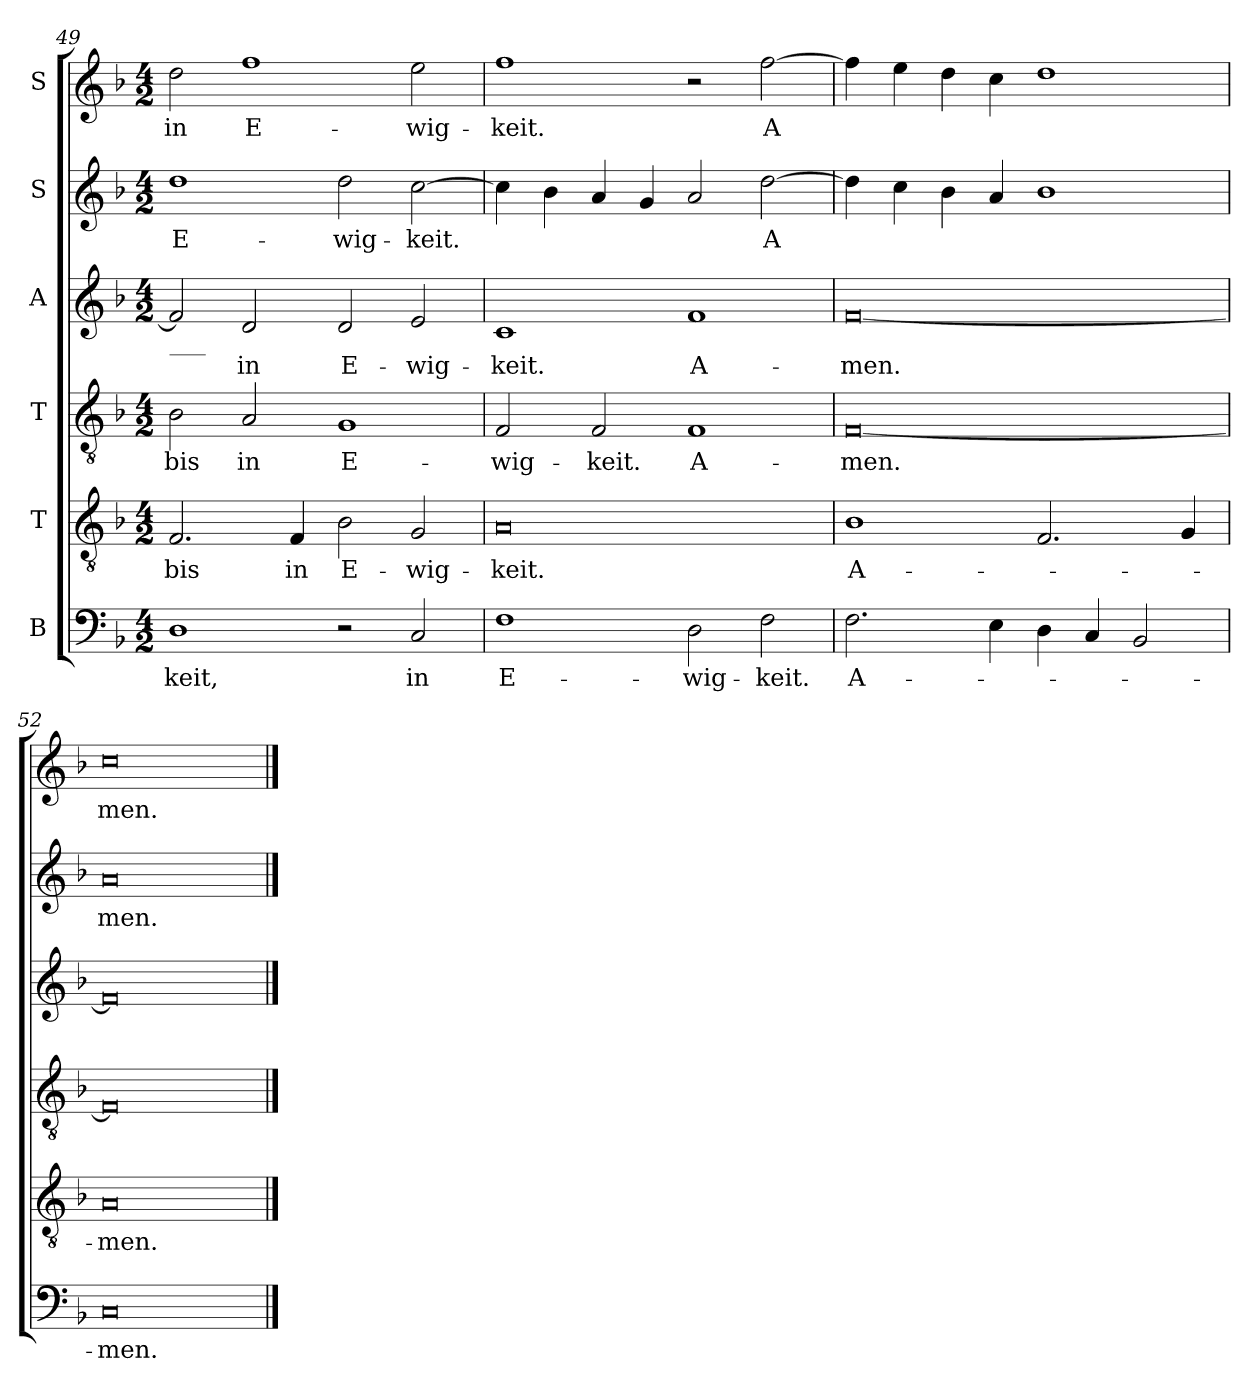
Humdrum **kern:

**kern	**text	**kern	**text	**kern	**text	**kern	**text	**kern	**text	**kern	**text
*part6	*part6	*part5	*part5	*part4	*part4	*part3	*part3	*part2	*part2	*part1	*part1
*staff6	*staff6	*staff5	*staff5	*staff4	*staff4	*staff3	*staff3	*staff2	*staff2	*staff1	*staff1
*I"B	*	*I"T	*	*I"T	*	*I"A	*	*I"S	*	*I"S	*
!!LO:LB:g=z
*clefF4	*	*clefGv2	*	*clefGv2	*	*clefG2	*	*clefG2	*	*clefG2	*
*k[b-]	*	*k[b-]	*	*k[b-]	*	*k[b-]	*	*k[b-]	*	*k[b-]	*
*F:	*	*F:	*	*F:	*	*F:	*	*F:	*	*F:	*
*M4/2	*	*M4/2	*	*M4/2	*	*M4/2	*	*M4/2	*	*M4/2	*
=49	=49	=49	=49	=49	=49	=49	=49	=49	=49	=49	=49
!	!	!	!	!	!	!LO:TX:b:t=___	!	!	!	!	!
!	!LO:LY:b	!	!LO:LY:b	!	!LO:LY:b	!	!	!	!LO:LY:b	!	!LO:LY:b
1D	-keit,	2.F	bis	2B-	bis	2f]	.	1dd	E-	2dd	in
!	!	!	!	!	!LO:LY:b	!	!LO:LY:b	!	!	!	!LO:LY:b
.	.	.	.	2A	in	2d	in	.	.	1ff	E-
!	!	!	!LO:LY:b	!	!	!	!	!	!	!	!
.	.	4F	in	.	.	.	.	.	.	.	.
!	!	!	!LO:LY:b	!	!LO:LY:b	!	!LO:LY:b	!	!LO:LY:b	!	!
2r	.	2B-	E-	1G	E-	2d	E-	2dd	-wig-	.	.
!	!LO:LY:b	!	!LO:LY:b	!	!	!	!LO:LY:b	!	!LO:LY:b	!	!LO:LY:b
2C	in	2G	-wig-	.	.	2e	-wig-	[2cc	-keit.	2ee	-wig-
=50	=50	=50	=50	=50	=50	=50	=50	=50	=50	=50	=50
!	!LO:LY:b	!	!LO:LY:b	!	!LO:LY:b	!	!LO:LY:b	!	!	!	!LO:LY:b
1F	E-	0A	-keit.	2F	-wig-	1c	-keit.	4cc]	.	1ff	-keit.
.	.	.	.	.	.	.	.	4b-	.	.	.
!	!	!	!	!	!LO:LY:b	!	!	!	!	!	!
.	.	.	.	2F	-keit.	.	.	4a	.	.	.
.	.	.	.	.	.	.	.	4g	.	.	.
!	!LO:LY:b	!	!	!	!LO:LY:b	!	!LO:LY:b	!	!	!	!
2D	-wig-	.	.	1F	A-	1f	A-	2a	.	2r	.
!	!LO:LY:b	!	!	!	!	!	!	!	!LO:LY:b	!	!LO:LY:b
2F	-keit.	.	.	.	.	.	.	[2dd	A	[2ff	A
=51	=51	=51	=51	=51	=51	=51	=51	=51	=51	=51	=51
!	!LO:LY:b	!	!LO:LY:b	!	!LO:LY:b	!	!LO:LY:b	!	!	!	!
2.F	A-	1B-	A-	[0F	-men.	[0f	-men.	4dd]	.	4ff]	.
.	.	.	.	.	.	.	.	4cc	.	4ee	.
.	.	.	.	.	.	.	.	4b-	.	4dd	.
4E	.	.	.	.	.	.	.	4a	.	4cc	.
4D	.	2.F	.	.	.	.	.	1b-	.	1dd	.
4C	.	.	.	.	.	.	.	.	.	.	.
2BB-	.	.	.	.	.	.	.	.	.	.	.
.	.	4G	.	.	.	.	.	.	.	.	.
=52	=52	=52	=52	=52	=52	=52	=52	=52	=52	=52	=52
!	!LO:LY:b	!	!LO:LY:b	!	!	!	!	!	!LO:LY:b	!	!LO:LY:b
0C	-men.	0A	-men.	0F]	.	0f]	.	0a	men.	0cc	men.
==	==	==	==	==	==	==	==	==	==	==	==
*-	*-	*-	*-	*-	*-	*-	*-	*-	*-	*-	*-
